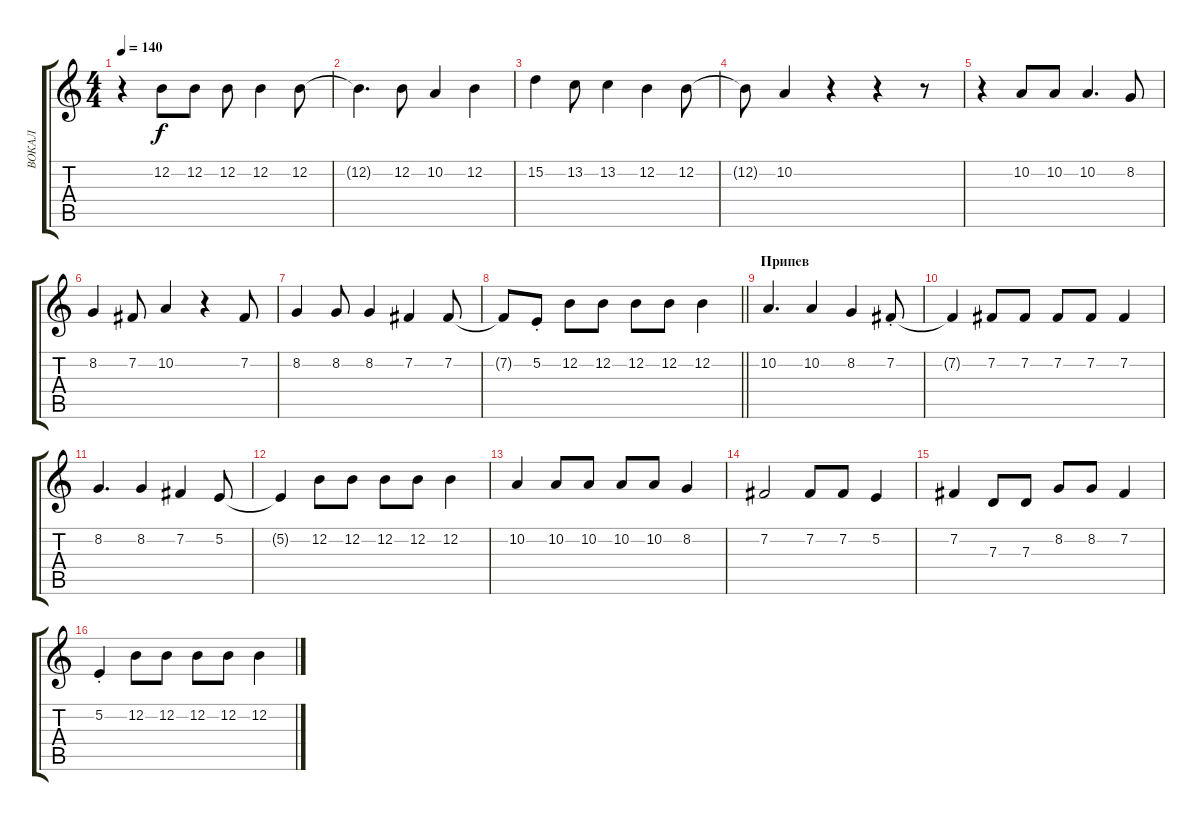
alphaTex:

\track ("ВОКАЛ" "ВОКАЛ") {instrument fx5brightness}
\staff {score tabs}
\tuning (E4 B3 G3 D3 A2 E2) {hide}
\ts (4 4)
\tempo 140
\clef g2
\ks c
r.4{dy f} 12.2.8 12.2.8 12.2.8 12.2.4 12.2.8 |
12.2{t}.4{d} 12.2.8 10.2.4 12.2.4 |
15.2.4 13.2.8 13.2.4 12.2.4 12.2.8 |
12.2{t}.8 10.2.4 r.4 r.4 r.8 |
r.4 10.2.8 10.2.8 10.2.4{d} 8.2.8 |
8.2.4 7.2.8 10.2.4 r.4 7.2.8 |
8.2.4 8.2.8 8.2.4 7.2.4 7.2.8 |
\barLineRight lightlight
7.2{t}.8 5.2{st}.8 12.2.8 12.2.8 12.2.8 12.2.8 12.2.4 |
\section ("" "Припев")
10.2.4{d} 10.2.4 8.2.4 7.2{st}.8 |
7.2{t}.4 7.2.8 7.2.8 7.2.8 7.2.8 7.2.4 |
8.2.4{d} 8.2.4 7.2.4 5.2.8 |
5.2{t}.4 12.2.8 12.2.8 12.2.8 12.2.8 12.2.4 |
10.2.4 10.2.8 10.2.8 10.2.8 10.2.8 8.2.4 |
7.2.2 7.2.8 7.2.8 5.2.4 |
7.2.4 7.3.8 7.3.8 8.2.8 8.2.8 7.2.4 |
5.2{st}.4 12.2.8 12.2.8 12.2.8 12.2.8 12.2.4
